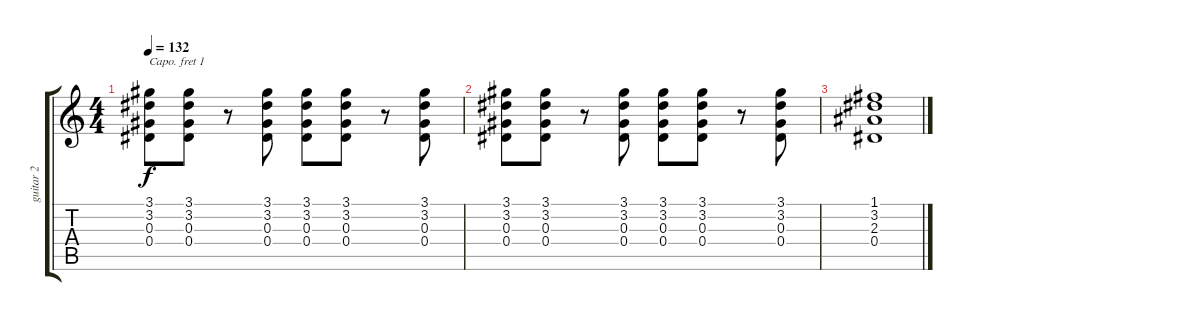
\track ("guitar 2" "guitar 2") {instrument overdrivenguitar}
\staff {score tabs}
\capo 1
\tuning (E4 B3 G3 D3 A2 E2) {hide}
\ts (4 4)
\tempo 132
\clef g2
\ks c
(3.1 3.2 0.3 0.4).8{dy f} (3.1 3.2 0.3 0.4).8 r.8 (3.1 3.2 0.3 0.4).8 (3.1 3.2 0.3 0.4).8 (3.1 3.2 0.3 0.4).8 r.8 (3.1 3.2 0.3 0.4).8 |
(3.1 3.2 0.3 0.4).8 (3.1 3.2 0.3 0.4).8 r.8 (3.1 3.2 0.3 0.4).8 (3.1 3.2 0.3 0.4).8 (3.1 3.2 0.3 0.4).8 r.8 (3.1 3.2 0.3 0.4).8 |
(1.1 3.2 2.3 0.4).1
